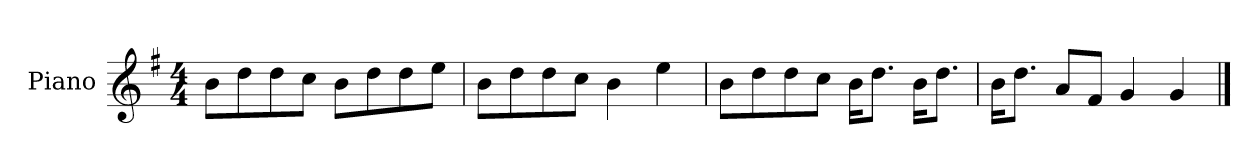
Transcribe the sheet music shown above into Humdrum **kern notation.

**kern
*part1
*staff1
*I"Piano
*I'P-no
*clefG2
*k[f#]
*M4/4
*MM90
=1
8b\L
8dd\
8dd\
8cc\J
8b\L
8dd\
8dd\
8ee\J
=2
8b\L
8dd\
8dd\
8cc\J
4b\
4ee\
=3
8b\L
8dd\
8dd\
8cc\J
16b\KL
8.dd\J
16b\KL
8.dd\J
=4
16b\KL
8.dd\J
8a/L
8f#/J
4g/
4g/
==
*-
